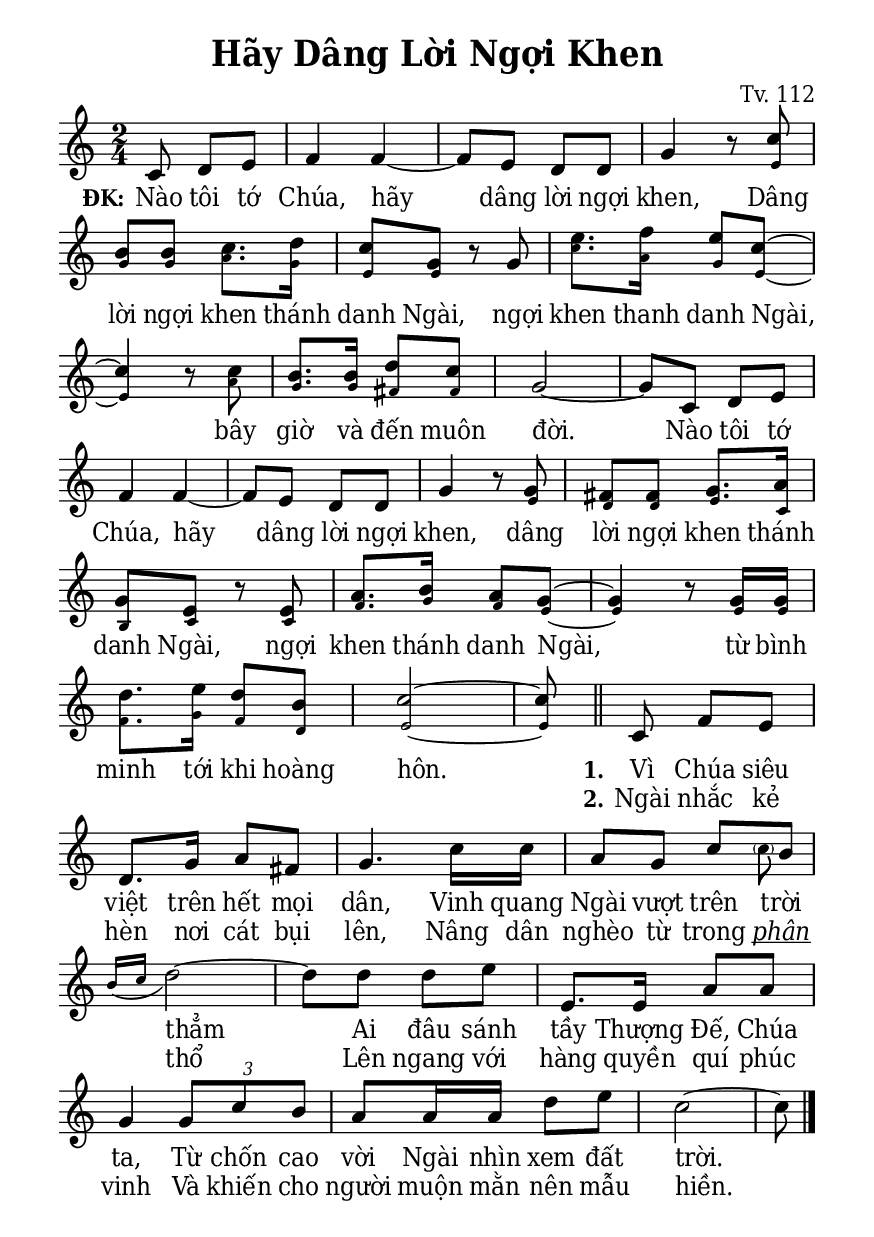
% Cài đặt chung\
\version "2.22.1"
\include "english.ly"

\header {
  title = "Hãy Dâng Lời Ngợi Khen"
  composer = "Tv. 112"
  %arranger = "Lm. Kim Long"
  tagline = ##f
}

% Nhạc phiên khúc
nhacPhienKhucSop = \relative c' {
  \partial 4. c8 d e |
  f4 f ~ |
  f8 e d d |
  g4 r8 c |
  b b c8. d16 |
  c8 g r g |
  e'8. f16 e8 c ~ |
  c4 r8 c |
  b8. b16 d8 c |
  g2 ~ |
  g8 c, d e |
  f4 f ~ |
  f8 e d d |
  g4 r8 g |
  fs fs g8. a16 |
  g8 e r e |
  a8. b16 a8 g ~ |
  g4 r8 g16 g |
  d'8. e16 d8 b |
  c2 ~ |
  c8 \bar "||"
  
  c, f e |
  d8. g16 a8 fs |
  g4. c16 c |
  a8 g \once \stemUp c
  <<
    {
      \voiceOne
      b
    }
    \new Voice = "splitpart" {
      \voiceTwo
      \once \override NoteColumn.force-hshift = #-1.5
      \tweak font-size #-2
      \parenthesize
      c
    }
  >>
  \oneVoice
  \slashedGrace { b16 (c } d2) ~ |
  d8 d d e |
  e,8. e16 a8 a |
  g4 \tuplet 3/2 { g8 c b } |
  a a16 a d8 e |
  c2 ~ |
  c8 \bar "|."
}

nhacPhienKhucAlto = \relative c' {
  c8 d e |
  f4 f ~ |
  f8 e d d |
  g4 r8 e |
  g g a8. g16 |
  e8 e r g |
  c8. a16 g8 e ~ |
  e4 r8 a |
  g8. g16 fs8 fs |
  g2 ~ |
  g8 c, d e |
  f4 f ~ |
  f8 e d d |
  g4 r8 e |
  d d e8. c16 |
  b8 c r c |
  f8. g16 f8 e ~ |
  e4 r8 e16 e |
  f8. g16 f8 d |
  e2 ~ |
  e8
}

% Lời phiên khúc
loiPhienKhucSop = \lyrics {
  \set stanza = "ĐK:"
  Nào tôi tớ Chúa,
  hãy dâng lời ngợi khen,
  Dâng lời ngợi khen thánh danh Ngài,
  ngợi khen thanh danh Ngài,
  bây giờ và đến muôn đời.
  Nào tôi tớ Chúa,
  hãy dâng lời ngợi khen,
  dâng lời ngợi khen thánh danh Ngài,
  ngợi khen thánh danh Ngài,
  từ bình minh tới khi hoàng hôn.
  <<
    {
      \set stanza = "1."
      Vì Chúa siêu việt trên hết mọi dân,
      Vinh quang Ngài vượt trên trời thẳm
      Ai đâu sánh tầy Thượng Đế, Chúa ta,
      Từ chốn cao vời Ngài nhìn xem đất trời.
    }
    \new Lyrics {
	    \set associatedVoice = "beSop"
	    \set stanza = "2."
	    Ngài nhắc kẻ hèn nơi cát bụi lên,
	    Nâng dân nghèo từ trong
	    \markup { \italic \underline "phân" }
	    thổ
	    Lên ngang với hàng quyền quí phúc vinh
	    Và khiến cho người muộn mằn nên mẫu hiền.
    }
  >>
}

% Dàn trang
\paper {
  #(set-paper-size "a5")
  top-margin = 5\mm
  bottom-margin = 5\mm
  left-margin = 10\mm
  right-margin = 10\mm
  indent = #0
  #(define fonts
	 (make-pango-font-tree "Deja Vu Serif Condensed"
	 		       "Deja Vu Serif Condensed"
			       "Deja Vu Serif Condensed"
			       (/ 20 20)))
  print-page-number = ##f
  page-count = #1
}

TongNhip = {
  \key c \major \time 2/4
  \set Timing.beamExceptions = #'()
  \set Timing.baseMoment = #(ly:make-moment 1/4)
}

% Đổi kích thước nốt cho bè phụ
notBePhu =
#(define-music-function (font-size music) (number? ly:music?)
   (for-some-music
     (lambda (m)
       (if (music-is-of-type? m 'rhythmic-event)
           (begin
             (set! (ly:music-property m 'tweaks)
                   (cons `(font-size . ,font-size)
                         (ly:music-property m 'tweaks)))
             #t)
           #f))
     music)
   music)

\score {
  \new ChoirStaff <<
    \new Staff \with {
        \consists "Merge_rests_engraver"
        printPartCombineTexts = ##f
      }
      <<
      \new Voice \TongNhip \partCombine 
        \nhacPhienKhucSop
        \notBePhu -3 { \nhacPhienKhucAlto }
      \new NullVoice = beSop \nhacPhienKhucSop
      \new Lyrics \lyricsto beSop \loiPhienKhucSop
      >>
  >>
  \layout {
    %\override Staff.TimeSignature.transparent = ##t
    \override Lyrics.LyricSpace.minimum-distance = #0.6
    \override Score.BarNumber.break-visibility = ##(#f #f #f)
    \override Score.SpacingSpanner.uniform-stretching = ##t
  } 
}
